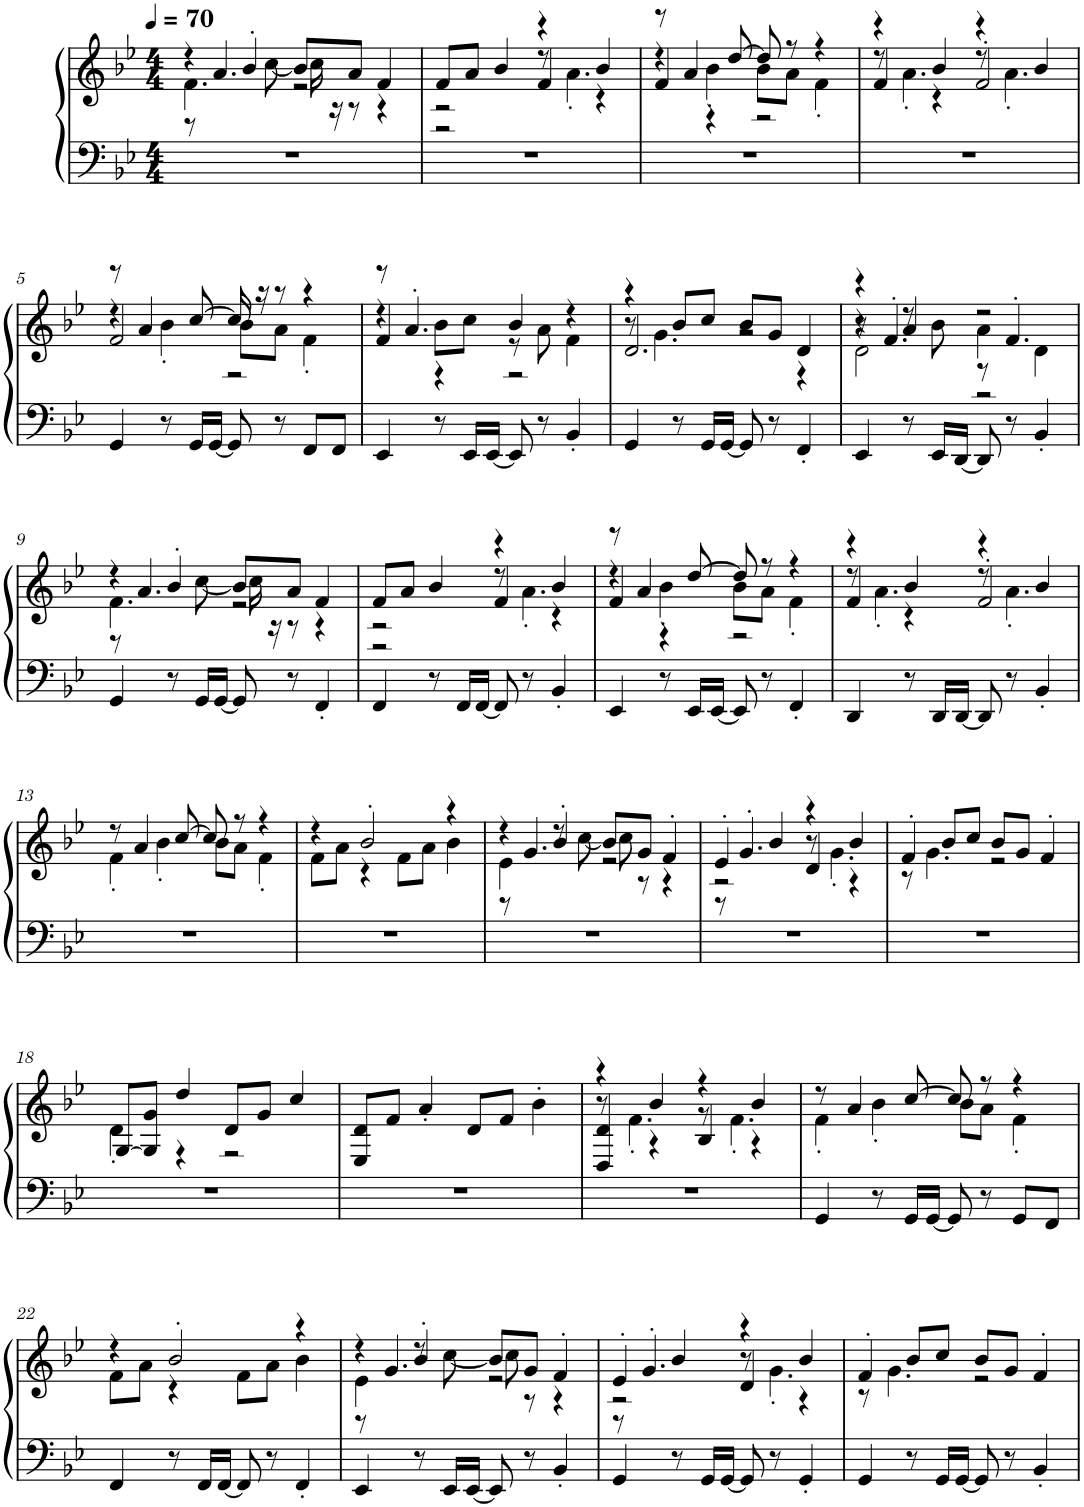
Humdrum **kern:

**kern	**kern
*part1	*part1
*staff2	*staff1
*I"Фортепиано, key	*
*clefF4	*clefG2
*k[b-e-]	*k[b-e-]
*M4/4	*M4/4
*MM70	*MM70
=1	=1
*	*^
*	*	*^
1r	4r	4.f\	8r
.	.	.	4.a/
.	4b-'/	.	.
.	.	[8cc\	.
.	8b-/L	16cc\]	2r
.	.	16r	.
.	8a/J	8r	.
.	4f/	4r	.
=2	=2	=2	=2
1r	8f/L	2r	2r
.	8a/J	.	.
.	4b-/	.	.
.	4r	8r	4f/
.	.	4.a'\	.
.	4b-/	.	4r
=3	=3	=3	=3
1r	8r	4r	4f/
.	4a/	.	.
.	.	4b-'\	4r
.	[8dd/	.	.
.	8dd/]	8b-\L	2r
.	8r	8a\J	.
.	4r	4f'\	.
=4	=4	=4	=4
1r	4r	8r	4f/
.	.	4.a'\	.
.	4b-/	.	4r
.	4r	8r	2f'/
.	.	4.a'\	.
.	4b-/	.	.
!!LO:LB:g=z	!!	!!
=5	=5	=5	=5
4GG/	8r	4r	2f/
.	4a/	.	.
8r	.	4b-'\	.
16GG/LL	[8cc/	.	.
[16GG/JJ	.	.	.
8GG/]	16cc/]	8b-\L	2r
.	16r	.	.
8r	8r	8a\J	.
8FF/L	4r	4f'\	.
8FF/J	.	.	.
=6	=6	=6	=6
4EE-/	8r	4r	4f/
.	4.a'/	.	.
8r	.	8b-\L	4r
16EE-/LL	.	8cc\J	.
[16EE-/JJ	.	.	.
8EE-/]	4b-/	8r	2r
8r	.	8a\	.
4BB-'/	4r	4f\	.
=7	=7	=7	=7
4GG/	4r	8r	2.d/
.	.	4.g\	.
8r	8b-/L	.	.
16GG/LL	8cc/J	.	.
[16GG/JJ	.	.	.
8GG/]	8b-/L	2r	.
8r	8g/J	.	.
4FF'/	4d/	.	4r
=8	=8	=8	=8
*	*	*	*^
4EE-/	4r	4r	8r	2d\
.	.	.	4.f'/	.
8r	4a/	8r	.	.
16EE-/LL	.	8b-\	.	.
[16DD/JJ	.	.	.	.
8DD/]	2r	4a'\	8r	2r
8r	.	.	4.f'/	.
4BB-'/	.	4d\	.	.
*	*	*	*v	*v
!!LO:LB:g=z
=9	=9	=9	=9
4GG/	4r	4.f\	8r
.	.	.	4.a/
8r	4b-'/	.	.
16GG/LL	.	[8cc\	.
[16GG/JJ	.	.	.
8GG/]	8b-/L	16cc\]	2r
.	.	16r	.
8r	8a/J	8r	.
4FF'/	4f/	4r	.
=10	=10	=10	=10
4FF/	8f/L	2r	2r
.	8a/J	.	.
8r	4b-/	.	.
16FF/LL	.	.	.
[16FF/JJ	.	.	.
8FF/]	4r	8r	4f/
8r	.	4.a'\	.
4BB-'/	4b-/	.	4r
=11	=11	=11	=11
4EE-/	8r	4r	4f/
.	4a/	.	.
8r	.	4b-'\	4r
16EE-/LL	[8dd/	.	.
[16EE-/JJ	.	.	.
8EE-/]	8dd/]	8b-\L	2r
8r	8r	8a\J	.
4FF'/	4r	4f'\	.
=12	=12	=12	=12
4DD/	4r	8r	4f/
.	.	4.a'\	.
8r	4b-/	.	4r
16DD/LL	.	.	.
[16DD/JJ	.	.	.
8DD/]	4r	8r	2f'/
8r	.	4.a'\	.
4BB-'/	4b-/	.	.
*	*	*v	*v
!!LO:LB:g=z
=13	=13	=13
1r	8r	4f'\
.	4a/	.
.	.	4b-'\
.	[8cc/	.
.	8cc/]	8b-\L
.	8r	8a\J
.	4r	4f'\
=14	=14	=14
1r	4r	8f\L
.	.	8a\J
.	2b-'/	4r
.	.	8f\L
.	.	8a\J
.	4r	4b-\
=15	=15	=15
*	*	*^
1r	4r	4e-\	8r
.	.	.	4.g/
.	4b-'/	8r	.
.	.	[8cc\	.
.	8b-/L	8cc\]	2r
.	8g/J	8r	.
.	4f'/	4r	.
=16	=16	=16	=16
1r	4e-'/	2r	8r
.	.	.	4.g'/
.	4b-/	.	.
.	4r	8r	4d/
.	.	4.g'\	.
.	4b-/	.	4r
*	*	*v	*v
=17	=17	=17
1r	4f'/	8r
.	.	4.g\
.	8b-/L	.
.	8cc/J	.
.	8b-/L	2r
.	8g/J	.
.	4f'/	.
!!LO:LB:g=z	!!
=18	=18	=18
1r	[8G/L	4d'\
.	8G/] 8g/J	.
.	4dd/	4r
.	8d/L	2r
.	8g/J	.
.	4cc/	.
*	*v	*v
=19	=19
1r	8E-/ 8d/L
.	8f/J
.	4a'/
.	8d/L
.	8f/J
.	4b-'\
=20	=20
*	*^
*	*	*^
1r	4r	8r	4D/ 4d/
.	.	4.f'\	.
.	4b-/	.	4r
.	4r	8r	4B-/
.	.	4.f'\	.
.	4b-/	.	4r
*	*	*v	*v
=21	=21	=21
4GG/	8r	4f'\
.	4a/	.
8r	.	4b-'\
16GG/LL	[8cc/	.
[16GG/JJ	.	.
8GG/]	8cc/]	8b-\L
8r	8r	8a\J
8GG/L	4r	4f'\
8FF/J	.	.
!!LO:LB:g=z	!!
=22	=22	=22
4FF/	4r	8f\L
.	.	8a\J
8r	2b-'/	4r
16FF/LL	.	.
[16FF/JJ	.	.
8FF/]	.	8f\L
8r	.	8a\J
4FF'/	4r	4b-\
=23	=23	=23
*	*	*^
4EE-/	4r	4e-\	8r
.	.	.	4.g/
8r	4b-'/	8r	.
16EE-/LL	.	[8cc\	.
[16EE-/JJ	.	.	.
8EE-/]	8b-/L	8cc\]	2r
8r	8g/J	8r	.
4BB-'/	4f'/	4r	.
=24	=24	=24	=24
4GG/	4e-'/	2r	8r
.	.	.	4.g'/
8r	4b-/	.	.
16GG/LL	.	.	.
[16GG/JJ	.	.	.
8GG/]	4r	8r	4d/
8r	.	4.g'\	.
4GG'/	4b-/	.	4r
*	*	*v	*v
=25	=25	=25
4GG/	4f'/	8r
.	.	4.g\
8r	8b-/L	.
16GG/LL	8cc/J	.
[16GG/JJ	.	.
8GG/]	8b-/L	2r
8r	8g/J	.
4BB-'/	4f'/	.
*	*v	*v
=	=
*-	*-
